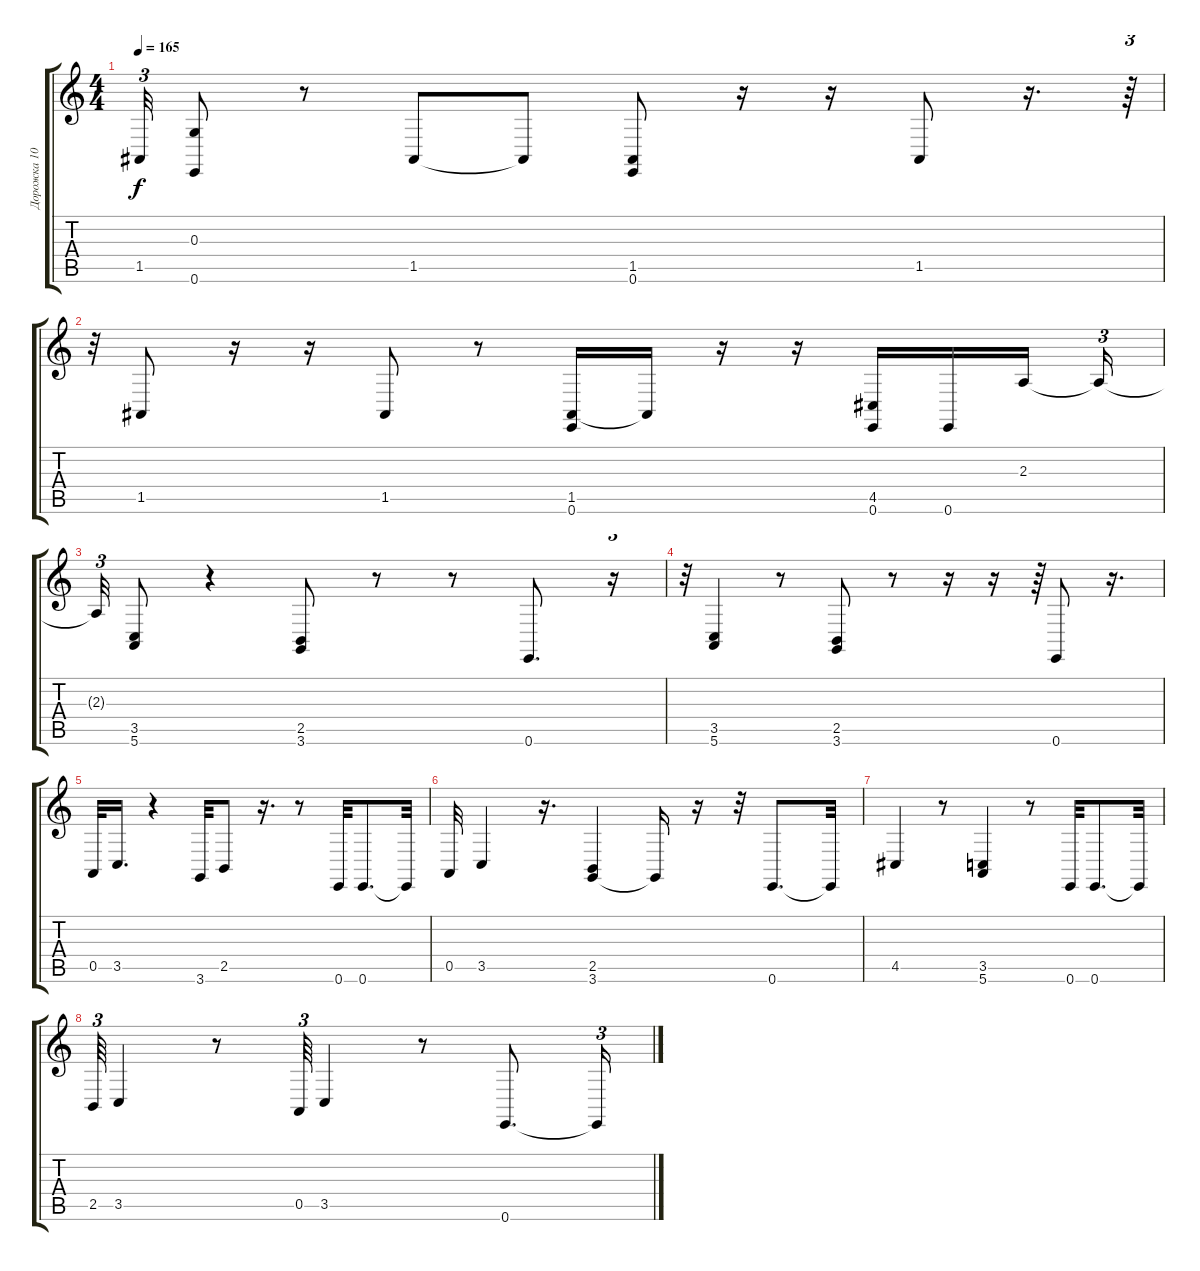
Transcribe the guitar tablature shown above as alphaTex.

\track ("Дорожка 10" "Дорожка 10") {instrument brightacousticpiano}
\staff {score tabs}
\tuning (E4 B3 G3 D3 A2 E2) {hide}
\ts (4 4)
\tempo 165
\clef g2
\ks c
1.5{t}.32{tu (3 2) dy f} (0.3 0.6).8 r.8 1.5.8 1.5{t}.8 (1.5 0.6).8 r.16 r.16 1.5.8 r.16{d} r.64{tu (3 2)} |
r.32{tu (3 2)} 1.5.8 r.16 r.16 1.5.8 r.8 (1.5 0.6).16 1.5{t}.16 r.16 r.16 (4.5 0.6).16 0.6.16 2.3.16{beam splitsecondary} 2.3{t}.16{tu (3 2)} |
2.3{t}.32{tu (3 2)} (3.5 5.6).8 r.4 (2.5 3.6).8 r.8 r.8 0.6.8{d} r.16{tu (3 2)} |
r.32{tu (3 2)} (3.5 5.6).4 r.8 (2.5 3.6).8 r.8 r.16 r.16 r.64{tu (3 2)} 0.6.8 r.16{d} |
0.5.32 3.5.16{d} r.4 3.6.32 2.5.8 r.16{d} r.8 0.6.32 0.6.8{d} 0.6{t}.32 |
0.5.32 3.5.4 r.16{d} (2.5 3.6).4 3.6{t}.16 r.16 r.32 0.6.8{d} 0.6{t}.32 |
4.5.4 r.8 (3.5 5.6).4 r.8 0.6.32 0.6.8{d} 0.6{t}.32 |
2.5.64{tu (3 2)} 3.5.4 r.8 0.5.64{tu (3 2)} 3.5.4 r.8 0.6.8{d} 0.6{t}.16{tu (3 2)}
